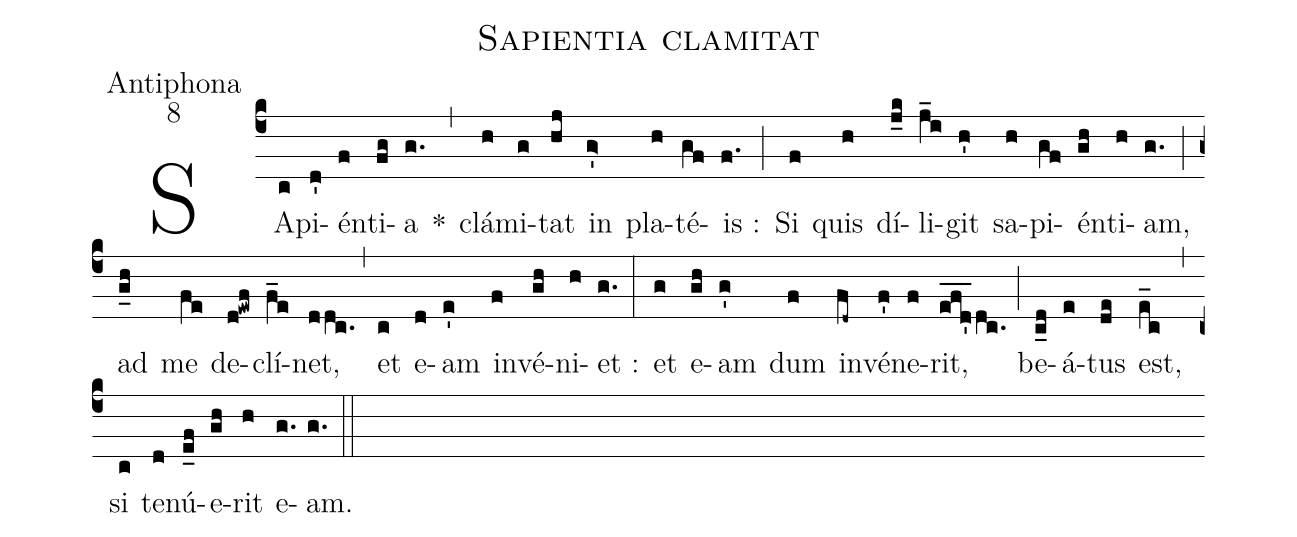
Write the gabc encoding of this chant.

name:Sapientia clamitat;
office-part:Antiphona;
mode:8;
%%
(c4) SA(c)pi(d')én(f)ti(fg)a(g.) *(,) clá(h)mi(g)tat(hj) in(g>') pla(h)té(gf)is :(f.) (;) Si(f) quis(h) dí(j_k)li(j_i)git(h') sa(h)pi(gf)én(gh)ti(h)am,(g.) (;) ad(g_h) me(fe) de(d!ewf)clí(f_e)net,(ddc.) (,) et(c) e(d)am(e') in(f)vé(gh)ni(h)et :(g.) (:) et(g) e(gh)am(g') dum(f) in(fd~)vé(f')ne(f)rit,(efd'___dc.) (;) be(c_d)á(e)tus(de) est,(e_c) (,) si(c) te(d)nú(e_f)e(gh)rit(h) e(g.)am.(g.) (::)
